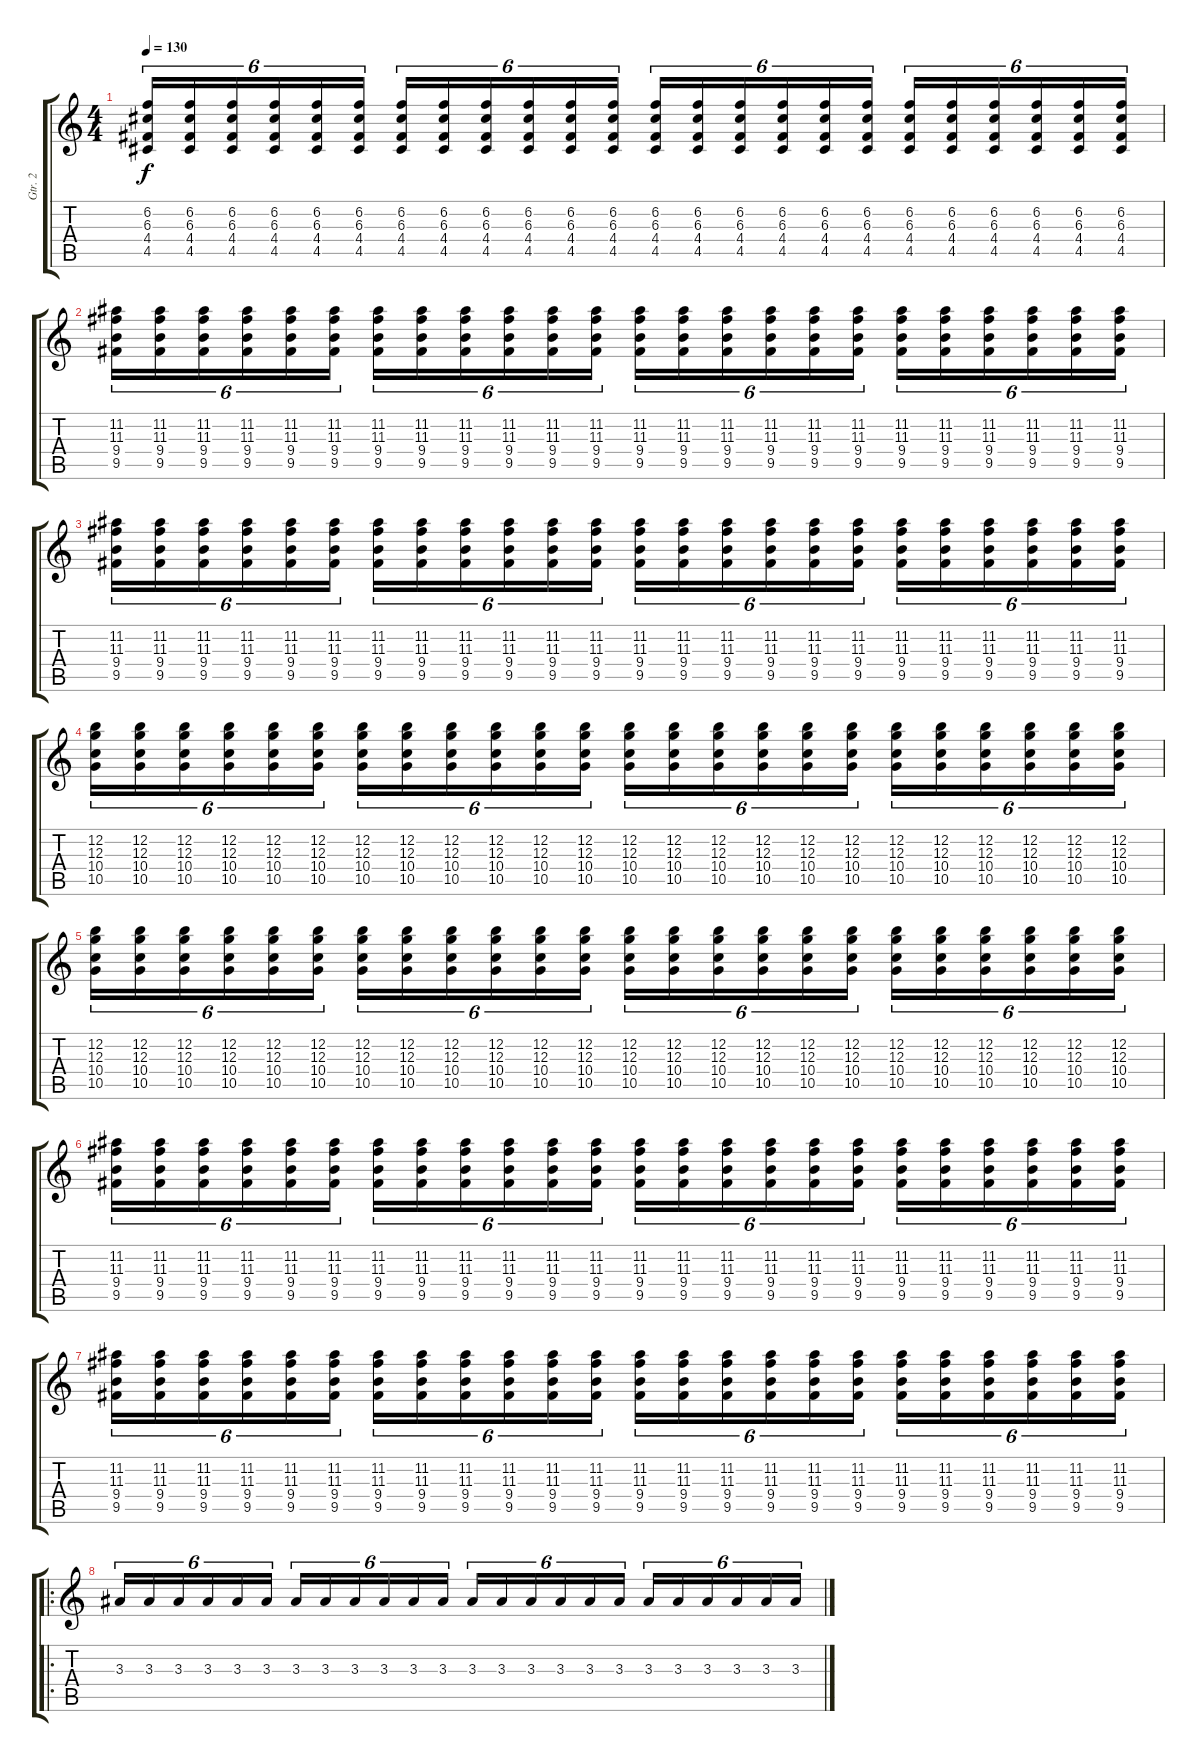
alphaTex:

\track ("Gtr. 2" "Gtr. 2") {instrument overdrivenguitar}
\staff {score tabs}
\tuning (E4 B3 G3 D3 A2 E2) {hide}
\ts (4 4)
\tempo 130
\clef g2
\ks c
(6.2 6.3 4.4 4.5).16{tu (6 4) dy f} (6.2 6.3 4.4 4.5).16{tu (6 4)} (6.2 6.3 4.4 4.5).16{tu (6 4)} (6.2 6.3 4.4 4.5).16{tu (6 4)} (6.2 6.3 4.4 4.5).16{tu (6 4)} (6.2 6.3 4.4 4.5).16{tu (6 4)} (6.2 6.3 4.4 4.5).16{tu (6 4)} (6.2 6.3 4.4 4.5).16{tu (6 4)} (6.2 6.3 4.4 4.5).16{tu (6 4)} (6.2 6.3 4.4 4.5).16{tu (6 4)} (6.2 6.3 4.4 4.5).16{tu (6 4)} (6.2 6.3 4.4 4.5).16{tu (6 4)} (6.2 6.3 4.4 4.5).16{tu (6 4)} (6.2 6.3 4.4 4.5).16{tu (6 4)} (6.2 6.3 4.4 4.5).16{tu (6 4)} (6.2 6.3 4.4 4.5).16{tu (6 4)} (6.2 6.3 4.4 4.5).16{tu (6 4)} (6.2 6.3 4.4 4.5).16{tu (6 4)} (6.2 6.3 4.4 4.5).16{tu (6 4)} (6.2 6.3 4.4 4.5).16{tu (6 4)} (6.2 6.3 4.4 4.5).16{tu (6 4)} (6.2 6.3 4.4 4.5).16{tu (6 4)} (6.2 6.3 4.4 4.5).16{tu (6 4)} (6.2 6.3 4.4 4.5).16{tu (6 4)} |
(11.2 11.3 9.4 9.5).16{tu (6 4)} (11.2 11.3 9.4 9.5).16{tu (6 4)} (11.2 11.3 9.4 9.5).16{tu (6 4)} (11.2 11.3 9.4 9.5).16{tu (6 4)} (11.2 11.3 9.4 9.5).16{tu (6 4)} (11.2 11.3 9.4 9.5).16{tu (6 4)} (11.2 11.3 9.4 9.5).16{tu (6 4)} (11.2 11.3 9.4 9.5).16{tu (6 4)} (11.2 11.3 9.4 9.5).16{tu (6 4)} (11.2 11.3 9.4 9.5).16{tu (6 4)} (11.2 11.3 9.4 9.5).16{tu (6 4)} (11.2 11.3 9.4 9.5).16{tu (6 4)} (11.2 11.3 9.4 9.5).16{tu (6 4)} (11.2 11.3 9.4 9.5).16{tu (6 4)} (11.2 11.3 9.4 9.5).16{tu (6 4)} (11.2 11.3 9.4 9.5).16{tu (6 4)} (11.2 11.3 9.4 9.5).16{tu (6 4)} (11.2 11.3 9.4 9.5).16{tu (6 4)} (11.2 11.3 9.4 9.5).16{tu (6 4)} (11.2 11.3 9.4 9.5).16{tu (6 4)} (11.2 11.3 9.4 9.5).16{tu (6 4)} (11.2 11.3 9.4 9.5).16{tu (6 4)} (11.2 11.3 9.4 9.5).16{tu (6 4)} (11.2 11.3 9.4 9.5).16{tu (6 4)} |
(11.2 11.3 9.4 9.5).16{tu (6 4)} (11.2 11.3 9.4 9.5).16{tu (6 4)} (11.2 11.3 9.4 9.5).16{tu (6 4)} (11.2 11.3 9.4 9.5).16{tu (6 4)} (11.2 11.3 9.4 9.5).16{tu (6 4)} (11.2 11.3 9.4 9.5).16{tu (6 4)} (11.2 11.3 9.4 9.5).16{tu (6 4)} (11.2 11.3 9.4 9.5).16{tu (6 4)} (11.2 11.3 9.4 9.5).16{tu (6 4)} (11.2 11.3 9.4 9.5).16{tu (6 4)} (11.2 11.3 9.4 9.5).16{tu (6 4)} (11.2 11.3 9.4 9.5).16{tu (6 4)} (11.2 11.3 9.4 9.5).16{tu (6 4)} (11.2 11.3 9.4 9.5).16{tu (6 4)} (11.2 11.3 9.4 9.5).16{tu (6 4)} (11.2 11.3 9.4 9.5).16{tu (6 4)} (11.2 11.3 9.4 9.5).16{tu (6 4)} (11.2 11.3 9.4 9.5).16{tu (6 4)} (11.2 11.3 9.4 9.5).16{tu (6 4)} (11.2 11.3 9.4 9.5).16{tu (6 4)} (11.2 11.3 9.4 9.5).16{tu (6 4)} (11.2 11.3 9.4 9.5).16{tu (6 4)} (11.2 11.3 9.4 9.5).16{tu (6 4)} (11.2 11.3 9.4 9.5).16{tu (6 4)} |
(12.2 12.3 10.4 10.5).16{tu (6 4)} (12.2 12.3 10.4 10.5).16{tu (6 4)} (12.2 12.3 10.4 10.5).16{tu (6 4)} (12.2 12.3 10.4 10.5).16{tu (6 4)} (12.2 12.3 10.4 10.5).16{tu (6 4)} (12.2 12.3 10.4 10.5).16{tu (6 4)} (12.2 12.3 10.4 10.5).16{tu (6 4)} (12.2 12.3 10.4 10.5).16{tu (6 4)} (12.2 12.3 10.4 10.5).16{tu (6 4)} (12.2 12.3 10.4 10.5).16{tu (6 4)} (12.2 12.3 10.4 10.5).16{tu (6 4)} (12.2 12.3 10.4 10.5).16{tu (6 4)} (12.2 12.3 10.4 10.5).16{tu (6 4)} (12.2 12.3 10.4 10.5).16{tu (6 4)} (12.2 12.3 10.4 10.5).16{tu (6 4)} (12.2 12.3 10.4 10.5).16{tu (6 4)} (12.2 12.3 10.4 10.5).16{tu (6 4)} (12.2 12.3 10.4 10.5).16{tu (6 4)} (12.2 12.3 10.4 10.5).16{tu (6 4)} (12.2 12.3 10.4 10.5).16{tu (6 4)} (12.2 12.3 10.4 10.5).16{tu (6 4)} (12.2 12.3 10.4 10.5).16{tu (6 4)} (12.2 12.3 10.4 10.5).16{tu (6 4)} (12.2 12.3 10.4 10.5).16{tu (6 4)} |
(12.2 12.3 10.4 10.5).16{tu (6 4)} (12.2 12.3 10.4 10.5).16{tu (6 4)} (12.2 12.3 10.4 10.5).16{tu (6 4)} (12.2 12.3 10.4 10.5).16{tu (6 4)} (12.2 12.3 10.4 10.5).16{tu (6 4)} (12.2 12.3 10.4 10.5).16{tu (6 4)} (12.2 12.3 10.4 10.5).16{tu (6 4)} (12.2 12.3 10.4 10.5).16{tu (6 4)} (12.2 12.3 10.4 10.5).16{tu (6 4)} (12.2 12.3 10.4 10.5).16{tu (6 4)} (12.2 12.3 10.4 10.5).16{tu (6 4)} (12.2 12.3 10.4 10.5).16{tu (6 4)} (12.2 12.3 10.4 10.5).16{tu (6 4)} (12.2 12.3 10.4 10.5).16{tu (6 4)} (12.2 12.3 10.4 10.5).16{tu (6 4)} (12.2 12.3 10.4 10.5).16{tu (6 4)} (12.2 12.3 10.4 10.5).16{tu (6 4)} (12.2 12.3 10.4 10.5).16{tu (6 4)} (12.2 12.3 10.4 10.5).16{tu (6 4)} (12.2 12.3 10.4 10.5).16{tu (6 4)} (12.2 12.3 10.4 10.5).16{tu (6 4)} (12.2 12.3 10.4 10.5).16{tu (6 4)} (12.2 12.3 10.4 10.5).16{tu (6 4)} (12.2 12.3 10.4 10.5).16{tu (6 4)} |
(11.2 11.3 9.4 9.5).16{tu (6 4)} (11.2 11.3 9.4 9.5).16{tu (6 4)} (11.2 11.3 9.4 9.5).16{tu (6 4)} (11.2 11.3 9.4 9.5).16{tu (6 4)} (11.2 11.3 9.4 9.5).16{tu (6 4)} (11.2 11.3 9.4 9.5).16{tu (6 4)} (11.2 11.3 9.4 9.5).16{tu (6 4)} (11.2 11.3 9.4 9.5).16{tu (6 4)} (11.2 11.3 9.4 9.5).16{tu (6 4)} (11.2 11.3 9.4 9.5).16{tu (6 4)} (11.2 11.3 9.4 9.5).16{tu (6 4)} (11.2 11.3 9.4 9.5).16{tu (6 4)} (11.2 11.3 9.4 9.5).16{tu (6 4)} (11.2 11.3 9.4 9.5).16{tu (6 4)} (11.2 11.3 9.4 9.5).16{tu (6 4)} (11.2 11.3 9.4 9.5).16{tu (6 4)} (11.2 11.3 9.4 9.5).16{tu (6 4)} (11.2 11.3 9.4 9.5).16{tu (6 4)} (11.2 11.3 9.4 9.5).16{tu (6 4)} (11.2 11.3 9.4 9.5).16{tu (6 4)} (11.2 11.3 9.4 9.5).16{tu (6 4)} (11.2 11.3 9.4 9.5).16{tu (6 4)} (11.2 11.3 9.4 9.5).16{tu (6 4)} (11.2 11.3 9.4 9.5).16{tu (6 4)} |
(11.2 11.3 9.4 9.5).16{tu (6 4)} (11.2 11.3 9.4 9.5).16{tu (6 4)} (11.2 11.3 9.4 9.5).16{tu (6 4)} (11.2 11.3 9.4 9.5).16{tu (6 4)} (11.2 11.3 9.4 9.5).16{tu (6 4)} (11.2 11.3 9.4 9.5).16{tu (6 4)} (11.2 11.3 9.4 9.5).16{tu (6 4)} (11.2 11.3 9.4 9.5).16{tu (6 4)} (11.2 11.3 9.4 9.5).16{tu (6 4)} (11.2 11.3 9.4 9.5).16{tu (6 4)} (11.2 11.3 9.4 9.5).16{tu (6 4)} (11.2 11.3 9.4 9.5).16{tu (6 4)} (11.2 11.3 9.4 9.5).16{tu (6 4)} (11.2 11.3 9.4 9.5).16{tu (6 4)} (11.2 11.3 9.4 9.5).16{tu (6 4)} (11.2 11.3 9.4 9.5).16{tu (6 4)} (11.2 11.3 9.4 9.5).16{tu (6 4)} (11.2 11.3 9.4 9.5).16{tu (6 4)} (11.2 11.3 9.4 9.5).16{tu (6 4)} (11.2 11.3 9.4 9.5).16{tu (6 4)} (11.2 11.3 9.4 9.5).16{tu (6 4)} (11.2 11.3 9.4 9.5).16{tu (6 4)} (11.2 11.3 9.4 9.5).16{tu (6 4)} (11.2 11.3 9.4 9.5).16{tu (6 4)} |
\ro
3.3.16{tu (6 4)} 3.3.16{tu (6 4)} 3.3.16{tu (6 4)} 3.3.16{tu (6 4)} 3.3.16{tu (6 4)} 3.3.16{tu (6 4)} 3.3.16{tu (6 4)} 3.3.16{tu (6 4)} 3.3.16{tu (6 4)} 3.3.16{tu (6 4)} 3.3.16{tu (6 4)} 3.3.16{tu (6 4)} 3.3.16{tu (6 4)} 3.3.16{tu (6 4)} 3.3.16{tu (6 4)} 3.3.16{tu (6 4)} 3.3.16{tu (6 4)} 3.3.16{tu (6 4)} 3.3.16{tu (6 4)} 3.3.16{tu (6 4)} 3.3.16{tu (6 4)} 3.3.16{tu (6 4)} 3.3.16{tu (6 4)} 3.3.16{tu (6 4)}
